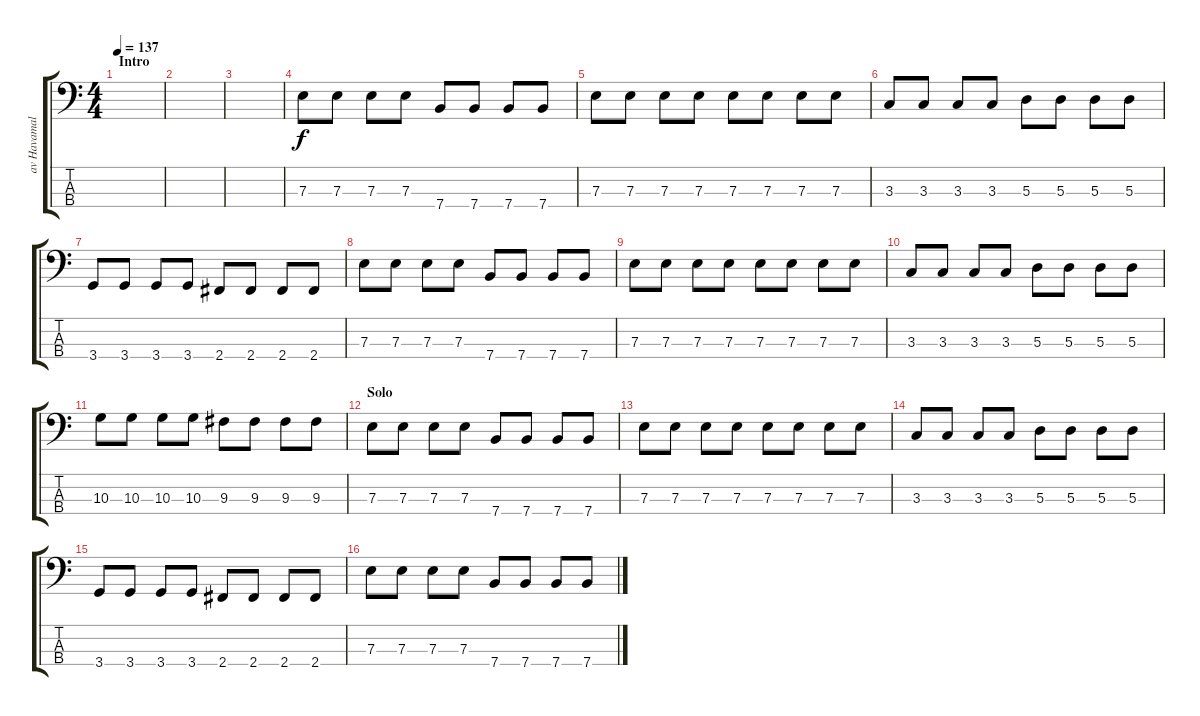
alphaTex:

\track ("av Havamal-Tobbe" "av Havamal") {instrument electricbasspick}
\staff {score tabs}
\tuning (G2 D2 A1 E1) {hide}
\ts (4 4)
\section ("" "Intro")
\tempo 137
\clef f4
\ks c
|
|
|
7.3.8 7.3.8 7.3.8 7.3.8 7.4.8 7.4.8 7.4.8 7.4.8 |
7.3.8 7.3.8 7.3.8 7.3.8 7.3.8 7.3.8 7.3.8 7.3.8 |
3.3.8 3.3.8 3.3.8 3.3.8 5.3.8 5.3.8 5.3.8 5.3.8 |
3.4.8 3.4.8 3.4.8 3.4.8 2.4.8 2.4.8 2.4.8 2.4.8 |
7.3.8 7.3.8 7.3.8 7.3.8 7.4.8 7.4.8 7.4.8 7.4.8 |
7.3.8 7.3.8 7.3.8 7.3.8 7.3.8 7.3.8 7.3.8 7.3.8 |
3.3.8 3.3.8 3.3.8 3.3.8 5.3.8 5.3.8 5.3.8 5.3.8 |
10.3.8 10.3.8 10.3.8 10.3.8 9.3.8 9.3.8 9.3.8 9.3.8 |
\section ("" "Solo")
7.3.8 7.3.8 7.3.8 7.3.8 7.4.8 7.4.8 7.4.8 7.4.8 |
7.3.8 7.3.8 7.3.8 7.3.8 7.3.8 7.3.8 7.3.8 7.3.8 |
3.3.8 3.3.8 3.3.8 3.3.8 5.3.8 5.3.8 5.3.8 5.3.8 |
3.4.8 3.4.8 3.4.8 3.4.8 2.4.8 2.4.8 2.4.8 2.4.8 |
7.3.8 7.3.8 7.3.8 7.3.8 7.4.8 7.4.8 7.4.8 7.4.8
